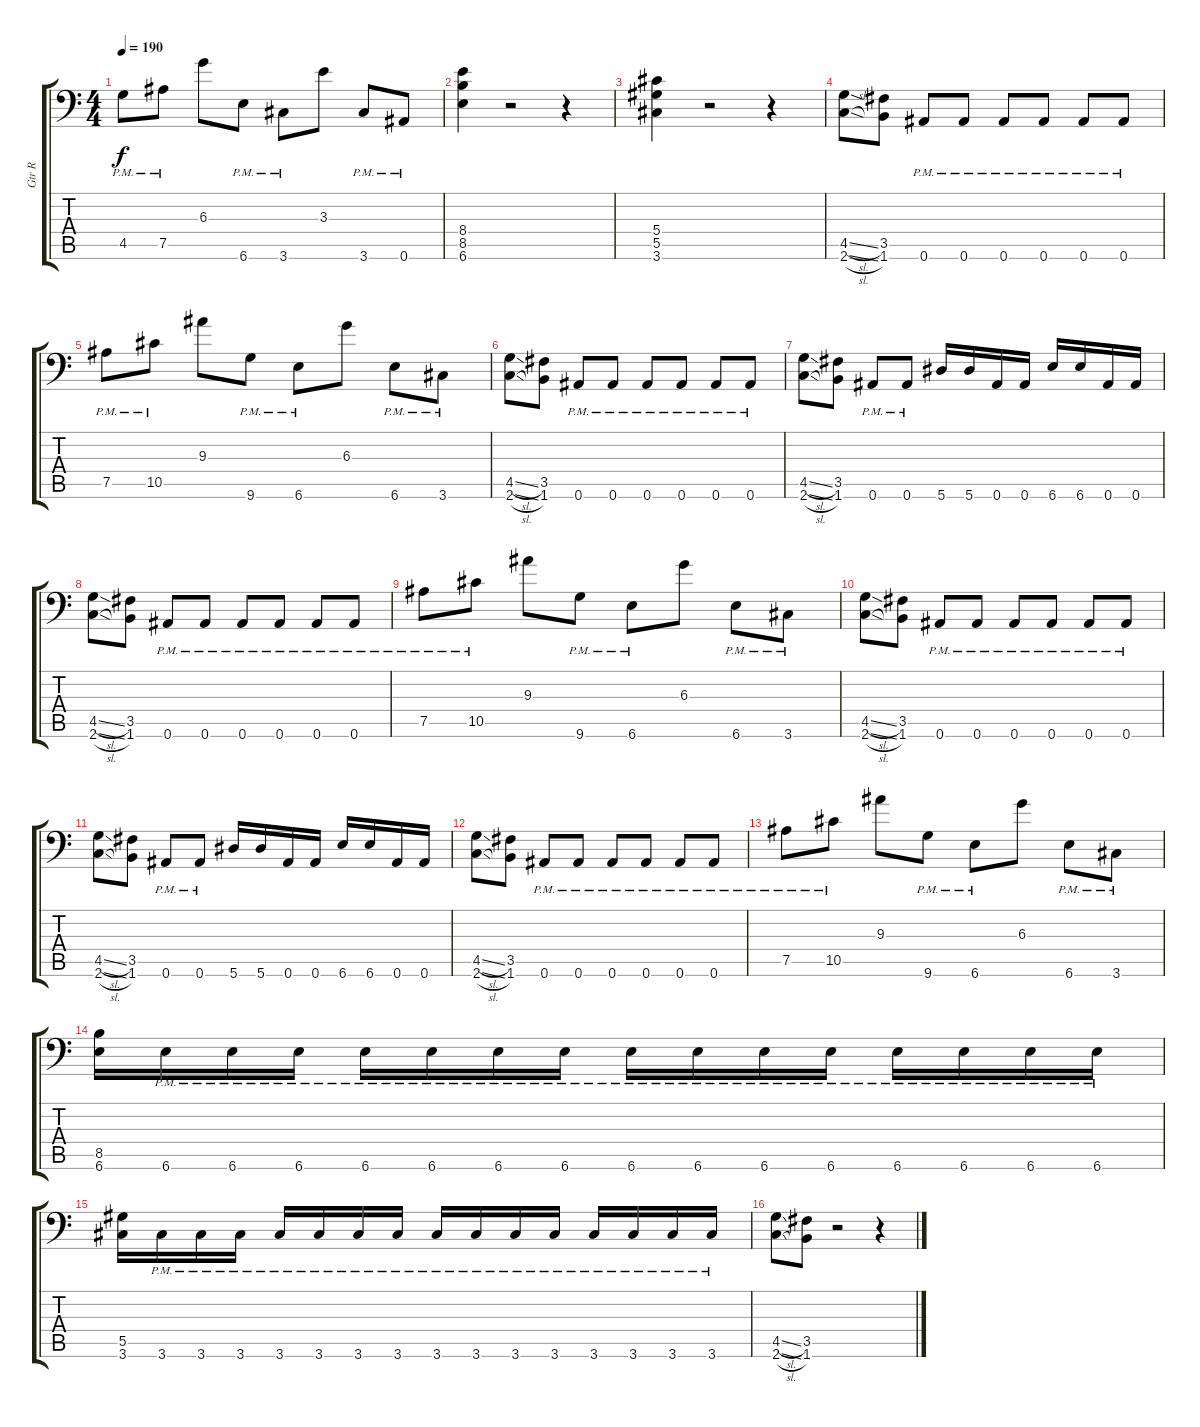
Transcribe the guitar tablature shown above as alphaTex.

\track ("Gtr R" "Gtr R") {instrument distortionguitar}
\staff {score tabs}
\tuning (Bb3 F3 Db3 Ab2 Eb2 Bb1) {hide}
\ts (4 4)
\tempo 190
\clef f4
\ks c
4.5{pm}.8{dy f} 7.5{pm}.8 6.3.8 6.6{pm}.8 3.6{pm}.8 3.3.8 3.6{pm}.8 0.6{pm}.8 |
(8.4 8.5 6.6).4 r.2 r.4 |
(5.4 5.5 3.6).4 r.2 r.4 |
(4.5{sl} 2.6{sl}).8 (3.5 1.6).8 0.6{pm}.8 0.6{pm}.8 0.6{pm}.8 0.6{pm}.8 0.6{pm}.8 0.6{pm}.8 |
7.5{pm}.8 10.5{pm}.8 9.3.8 9.6{pm}.8 6.6{pm}.8 6.3.8 6.6{pm}.8 3.6{pm}.8 |
(4.5{sl} 2.6{sl}).8 (3.5 1.6).8 0.6{pm}.8 0.6{pm}.8 0.6{pm}.8 0.6{pm}.8 0.6{pm}.8 0.6{pm}.8 |
(4.5{sl} 2.6{sl}).8 (3.5 1.6).8 0.6{pm}.8 0.6{pm}.8 5.6.16 5.6.16 0.6.16 0.6.16 6.6.16 6.6.16 0.6.16 0.6.16 |
(4.5{sl} 2.6{sl}).8 (3.5 1.6).8 0.6{pm}.8 0.6{pm}.8 0.6{pm}.8 0.6{pm}.8 0.6{pm}.8 0.6{pm}.8 |
7.5{pm}.8 10.5{pm}.8 9.3.8 9.6{pm}.8 6.6{pm}.8 6.3.8 6.6{pm}.8 3.6{pm}.8 |
(4.5{sl} 2.6{sl}).8 (3.5 1.6).8 0.6{pm}.8 0.6{pm}.8 0.6{pm}.8 0.6{pm}.8 0.6{pm}.8 0.6{pm}.8 |
(4.5{sl} 2.6{sl}).8 (3.5 1.6).8 0.6{pm}.8 0.6{pm}.8 5.6.16 5.6.16 0.6.16 0.6.16 6.6.16 6.6.16 0.6.16 0.6.16 |
(4.5{sl} 2.6{sl}).8 (3.5 1.6).8 0.6{pm}.8 0.6{pm}.8 0.6{pm}.8 0.6{pm}.8 0.6{pm}.8 0.6{pm}.8 |
7.5{pm}.8 10.5{pm}.8 9.3.8 9.6{pm}.8 6.6{pm}.8 6.3.8 6.6{pm}.8 3.6{pm}.8 |
(8.5 6.6).16 6.6{pm}.16 6.6{pm}.16 6.6{pm}.16 6.6{pm}.16 6.6{pm}.16 6.6{pm}.16 6.6{pm}.16 6.6{pm}.16 6.6{pm}.16 6.6{pm}.16 6.6{pm}.16 6.6{pm}.16 6.6{pm}.16 6.6{pm}.16 6.6{pm}.16 |
(5.5 3.6).16 3.6{pm}.16 3.6{pm}.16 3.6{pm}.16 3.6{pm}.16 3.6{pm}.16 3.6{pm}.16 3.6{pm}.16 3.6{pm}.16 3.6{pm}.16 3.6{pm}.16 3.6{pm}.16 3.6{pm}.16 3.6{pm}.16 3.6{pm}.16 3.6{pm}.16 |
(4.5{sl} 2.6{sl}).8 (3.5 1.6).8 r.2 r.4
